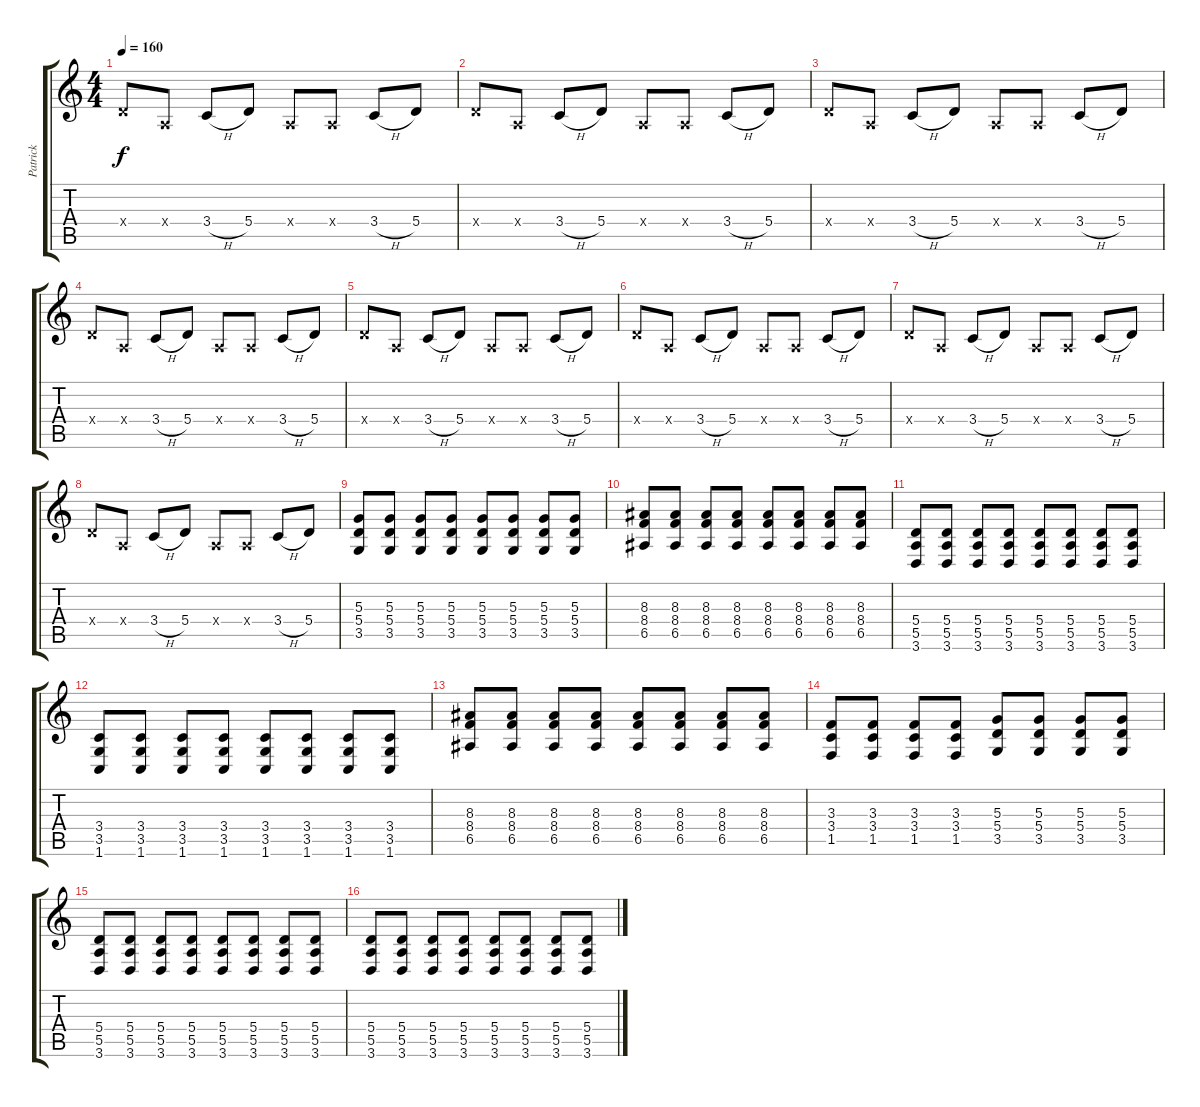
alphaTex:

\track ("Patrick" "Patrick") {instrument distortionguitar}
\staff {score tabs}
\tuning (B3 Gb3 D3 A2 E2 B1) {hide}
\ts (4 4)
\tempo 160
\clef g2
\ks c
5.4{x}.8{dy f} 0.4{x}.8 3.4{h}.8 5.4.8 0.4{x}.8 0.4{x}.8 3.4{h}.8 5.4.8 |
5.4{x}.8 0.4{x}.8 3.4{h}.8 5.4.8 0.4{x}.8 0.4{x}.8 3.4{h}.8 5.4.8 |
5.4{x}.8 0.4{x}.8 3.4{h}.8 5.4.8 0.4{x}.8 0.4{x}.8 3.4{h}.8 5.4.8 |
5.4{x}.8 0.4{x}.8 3.4{h}.8 5.4.8 0.4{x}.8 0.4{x}.8 3.4{h}.8 5.4.8 |
5.4{x}.8 0.4{x}.8 3.4{h}.8 5.4.8 0.4{x}.8 0.4{x}.8 3.4{h}.8 5.4.8 |
5.4{x}.8 0.4{x}.8 3.4{h}.8 5.4.8 0.4{x}.8 0.4{x}.8 3.4{h}.8 5.4.8 |
5.4{x}.8 0.4{x}.8 3.4{h}.8 5.4.8 0.4{x}.8 0.4{x}.8 3.4{h}.8 5.4.8 |
5.4{x}.8 0.4{x}.8 3.4{h}.8 5.4.8 0.4{x}.8 0.4{x}.8 3.4{h}.8 5.4.8 |
(5.3 5.4 3.5).8 (5.3 5.4 3.5).8 (5.3 5.4 3.5).8 (5.3 5.4 3.5).8 (5.3 5.4 3.5).8 (5.3 5.4 3.5).8 (5.3 5.4 3.5).8 (5.3 5.4 3.5).8 |
(8.3 8.4 6.5).8 (8.3 8.4 6.5).8 (8.3 8.4 6.5).8 (8.3 8.4 6.5).8 (8.3 8.4 6.5).8 (8.3 8.4 6.5).8 (8.3 8.4 6.5).8 (8.3 8.4 6.5).8 |
(5.4 5.5 3.6).8 (5.4 5.5 3.6).8 (5.4 5.5 3.6).8 (5.4 5.5 3.6).8 (5.4 5.5 3.6).8 (5.4 5.5 3.6).8 (5.4 5.5 3.6).8 (5.4 5.5 3.6).8 |
(3.4 3.5 1.6).8 (3.4 3.5 1.6).8 (3.4 3.5 1.6).8 (3.4 3.5 1.6).8 (3.4 3.5 1.6).8 (3.4 3.5 1.6).8 (3.4 3.5 1.6).8 (3.4 3.5 1.6).8 |
(8.3 8.4 6.5).8 (8.3 8.4 6.5).8 (8.3 8.4 6.5).8 (8.3 8.4 6.5).8 (8.3 8.4 6.5).8 (8.3 8.4 6.5).8 (8.3 8.4 6.5).8 (8.3 8.4 6.5).8 |
(3.3 3.4 1.5).8 (3.3 3.4 1.5).8 (3.3 3.4 1.5).8 (3.3 3.4 1.5).8 (5.3 5.4 3.5).8 (5.3 5.4 3.5).8 (5.3 5.4 3.5).8 (5.3 5.4 3.5).8 |
(5.4 5.5 3.6).8 (5.4 5.5 3.6).8 (5.4 5.5 3.6).8 (5.4 5.5 3.6).8 (5.4 5.5 3.6).8 (5.4 5.5 3.6).8 (5.4 5.5 3.6).8 (5.4 5.5 3.6).8 |
(5.4 5.5 3.6).8 (5.4 5.5 3.6).8 (5.4 5.5 3.6).8 (5.4 5.5 3.6).8 (5.4 5.5 3.6).8 (5.4 5.5 3.6).8 (5.4 5.5 3.6).8 (5.4 5.5 3.6).8
